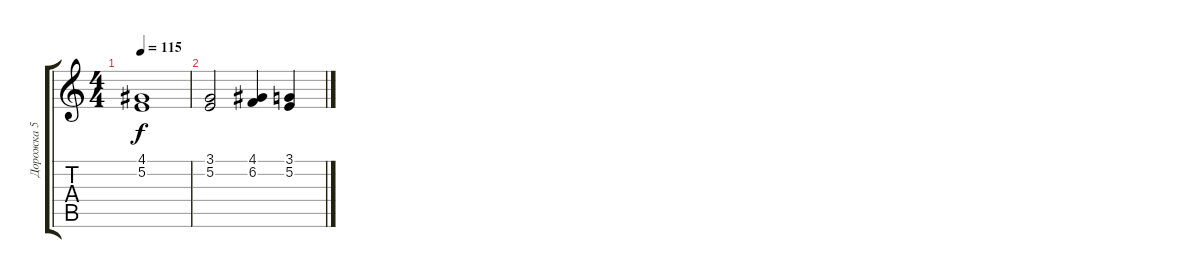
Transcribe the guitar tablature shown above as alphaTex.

\track ("Дорожка 5" "Дорожка 5") {mute instrument pad4choir}
\staff {score tabs}
\tuning (E4 B3 G3 D3 A2 E2) {hide}
\ts (4 4)
\tempo 115
\clef g2
\ks c
(4.1 5.2).1{dy f} |
(3.1 5.2).2 (4.1 6.2).4 (3.1 5.2).4
